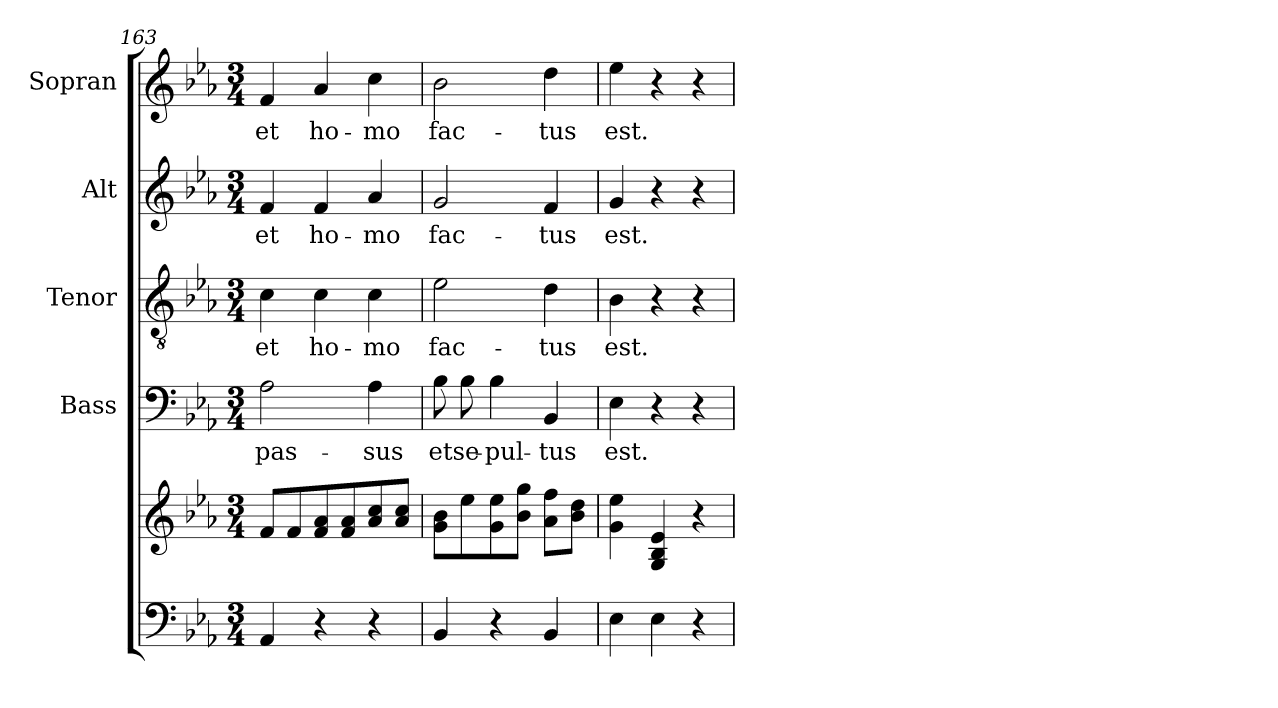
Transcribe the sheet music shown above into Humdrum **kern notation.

**kern	**kern	**kern	**text	**kern	**text	**kern	**text	**kern	**text
*part5	*part5	*part4	*part4	*part3	*part3	*part2	*part2	*part1	*part1
*staff6	*staff5	*staff4	*staff4	*staff3	*staff3	*staff2	*staff2	*staff1	*staff1
*	*	*I"Bass	*	*I"Tenor	*	*I"Alt	*	*I"Sopran	*
*	*	*I'B.	*	*I'T.	*	*I'A.	*	*I'S.	*
*clefF4	*clefG2	*clefF4	*	*clefGv2	*	*clefG2	*	*clefG2	*
*k[b-e-a-]	*k[b-e-a-]	*k[b-e-a-]	*	*k[b-e-a-]	*	*k[b-e-a-]	*	*k[b-e-a-]	*
*E-:	*E-:	*E-:	*	*E-:	*	*E-:	*	*E-:	*
*M3/4	*M3/4	*M3/4	*	*M3/4	*	*M3/4	*	*M3/4	*
=163	=163	=163	=163	=163	=163	=163	=163	=163	=163
!	!	!	!LO:LY:b	!	!LO:LY:b	!	!LO:LY:b	!	!LO:LY:b
4AA-/	8f/L	2A-\	pas-	4c\	et	4f/	et	4f/	et
.	8f/	.	.	.	.	.	.	.	.
!	!	!	!	!	!LO:LY:b	!	!LO:LY:b	!	!LO:LY:b
4r	8f/ 8a-/	.	.	4c\	ho-	4f/	ho-	4a-/	ho-
.	8f/ 8a-/	.	.	.	.	.	.	.	.
!	!	!	!LO:LY:b	!	!LO:LY:b	!	!LO:LY:b	!	!LO:LY:b
4r	8a-/ 8cc/	4A-\	-sus	4c\	-mo	4a-/	-mo	4cc\	-mo
.	8a-/ 8cc/J	.	.	.	.	.	.	.	.
!!LO:PB:g=z
=164	=164	=164	=164	=164	=164	=164	=164	=164	=164
!	!	!	!LO:LY:b	!	!LO:LY:b	!	!LO:LY:b	!	!LO:LY:b
4BB-/	8g\ 8b-\L	8B-\	et	2e-\	fac-	2g/	fac-	2b-\	fac-
!	!	!	!LO:LY:b	!	!	!	!	!	!
.	8ee-\	8B-\	se-	.	.	.	.	.	.
!	!	!	!LO:LY:b	!	!	!	!	!	!
4r	8g\ 8ee-\	4B-\	-pul-	.	.	.	.	.	.
.	8b-\ 8gg\J	.	.	.	.	.	.	.	.
!	!	!	!LO:LY:b	!	!LO:LY:b	!	!LO:LY:b	!	!LO:LY:b
4BB-/	8a-\ 8ff\L	4BB-/	-tus	4d\	-tus	4f/	-tus	4dd\	-tus
.	8b-\ 8dd\J	.	.	.	.	.	.	.	.
=165	=165	=165	=165	=165	=165	=165	=165	=165	=165
!	!	!	!LO:LY:b	!	!LO:LY:b	!	!LO:LY:b	!	!LO:LY:b
4E-\	4g\ 4ee-\	4E-\	est.	4B-\	est.	4g/	est.	4ee-\	est.
4E-\	4G/ 4B-/ 4e-/	4r	.	4r	.	4r	.	4r	.
4r	4r	4r	.	4r	.	4r	.	4r	.
=	=	=	=	=	=	=	=	=	=
*-	*-	*-	*-	*-	*-	*-	*-	*-	*-
